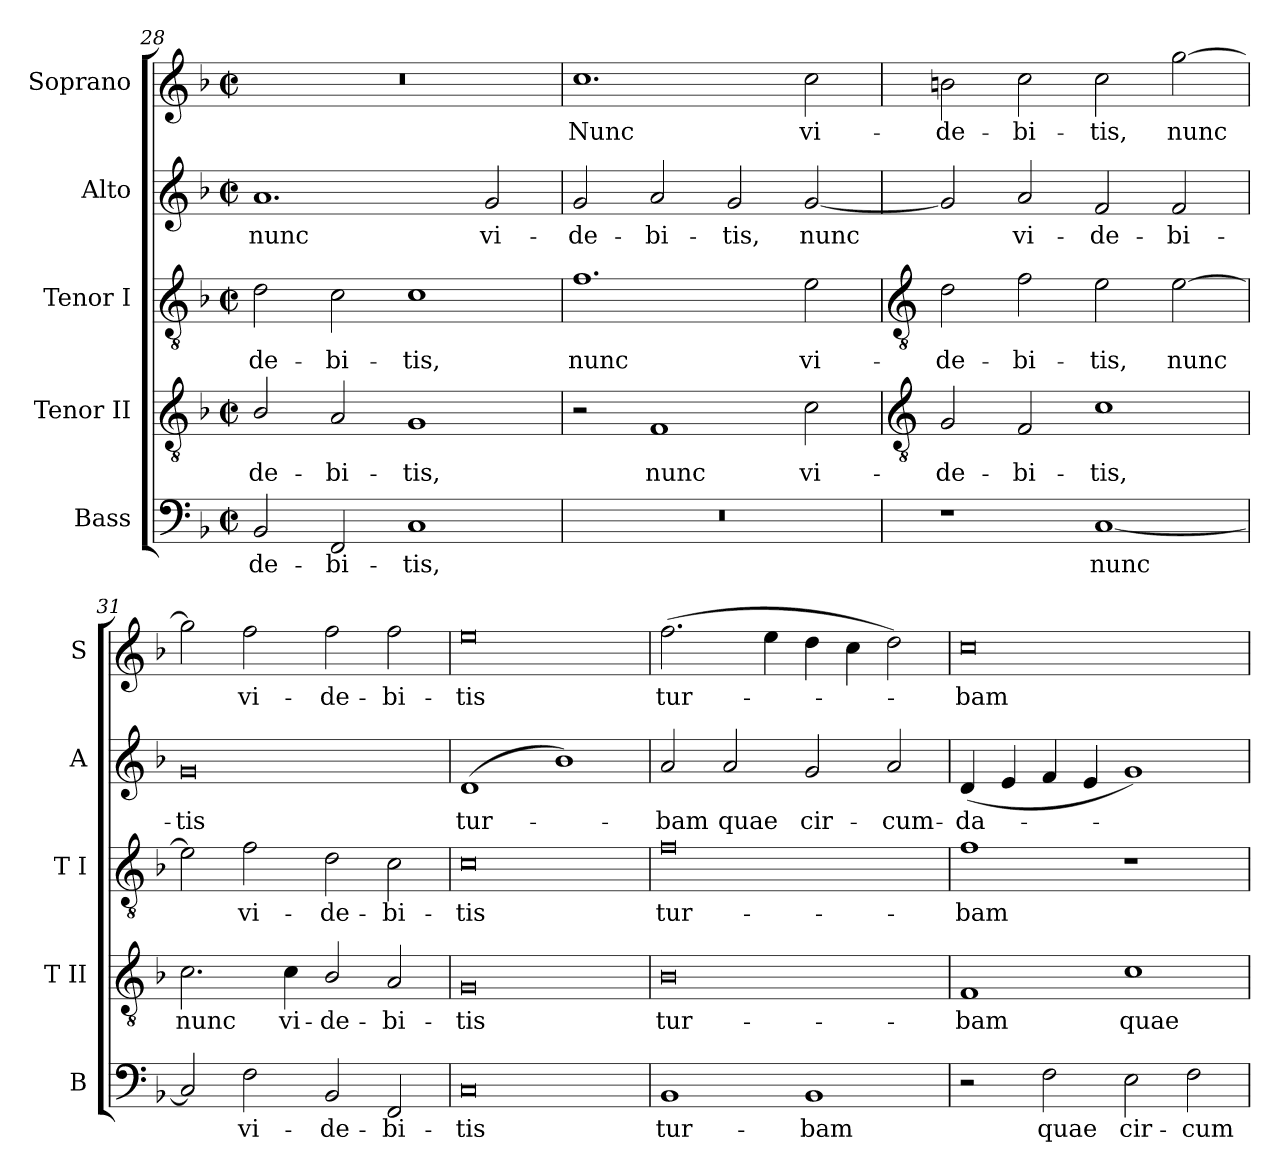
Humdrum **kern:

**kern	**text	**kern	**text	**kern	**text	**kern	**text	**kern	**text
*part5	*part5	*part4	*part4	*part3	*part3	*part2	*part2	*part1	*part1
*staff5	*staff5	*staff4	*staff4	*staff3	*staff3	*staff2	*staff2	*staff1	*staff1
*I"Bass	*	*I"Tenor II	*	*I"Tenor I	*	*I"Alto	*	*I"Soprano	*
*I'B	*	*I'T II	*	*I'T I	*	*I'A	*	*I'S	*
*clefF4	*	*clefGv2	*	*clefGv2	*	*clefG2	*	*clefG2	*
*k[b-]	*	*k[b-]	*	*k[b-]	*	*k[b-]	*	*k[b-]	*
*F:	*	*F:	*	*F:	*	*F:	*	*F:	*
*M4/2	*	*M4/2	*	*M4/2	*	*M4/2	*	*M4/2	*
*met(c|)	*	*met(c|)	*	*met(c|)	*	*met(c|)	*	*met(c|)	*
=28A	=28A	=28A	=28A	=28A	=28A	=28A	=28A	=28A	=28A
!	!LO:LY:b	!	!LO:LY:b	!	!LO:LY:b	!	!LO:LY:b	!	!
2BB-	-de-	2B-/	-de-	2d	-de-	1.a	nunc	0r	.
!	!LO:LY:b	!	!LO:LY:b	!	!LO:LY:b	!	!	!	!
2FF	-bi-	2A	-bi-	2c	-bi-	.	.	.	.
!	!LO:LY:b	!	!LO:LY:b	!	!LO:LY:b	!	!	!	!
1C	-tis,	1G	-tis,	1c	-tis,	.	.	.	.
!	!	!	!	!	!	!	!LO:LY:b	!	!
.	.	.	.	.	.	2g	vi-	.	.
!!LO:LB:g=z
=29	=29	=29	=29	=29	=29	=29	=29	=29	=29
!	!	!	!	!	!LO:LY:b	!	!LO:LY:b	!	!LO:LY:b
0r	.	2r	.	1.f	nunc	2g	-de-	1.cc	Nunc
!	!	!	!LO:LY:b	!	!	!	!LO:LY:b	!	!
.	.	1F	nunc	.	.	2a	-bi-	.	.
!	!	!	!	!	!	!	!LO:LY:b	!	!
.	.	.	.	.	.	2g	-tis,	.	.
!	!	!	!LO:LY:b	!	!LO:LY:b	!	!LO:LY:b	!	!LO:LY:b
.	.	2c	vi-	2e	vi-	[2g	nunc	2cc	vi-
!!LO:LB:g=z
=30	=30	=30	=30	=30	=30	=30	=30	=30	=30
*	*	*clefGv2	*	*clefGv2	*	*	*	*	*
!	!	!	!LO:LY:b	!	!LO:LY:b	!	!	!	!LO:LY:b
1r	.	2G	-de-	2d	-de-	2g]	.	2bn	-de-
!	!	!	!LO:LY:b	!	!LO:LY:b	!	!LO:LY:b	!	!LO:LY:b
.	.	2F	-bi-	2f	-bi-	2a	vi-	2cc	-bi-
!	!LO:LY:b	!	!LO:LY:b	!	!LO:LY:b	!	!LO:LY:b	!	!LO:LY:b
[1C	nunc	1c	-tis,	2e	-tis,	2f	-de-	2cc	-tis,
!	!	!	!	!	!LO:LY:b	!	!LO:LY:b	!	!LO:LY:b
.	.	.	.	[2e	nunc	2f	-bi-	[2gg	nunc
=31	=31	=31	=31	=31	=31	=31	=31	=31	=31
!	!	!	!LO:LY:b	!	!	!	!LO:LY:b	!	!
2C]	.	2.c	nunc	2e]	.	0g	-tis	2gg]	.
!	!LO:LY:b	!	!	!	!LO:LY:b	!	!	!	!LO:LY:b
2F	vi-	.	.	2f	vi-	.	.	2ff	vi-
!	!	!	!LO:LY:b	!	!	!	!	!	!
.	.	4c	vi-	.	.	.	.	.	.
!	!LO:LY:b	!	!LO:LY:b	!	!LO:LY:b	!	!	!	!LO:LY:b
2BB-	-de-	2B-/	-de-	2d	-de-	.	.	2ff	-de-
!	!LO:LY:b	!	!LO:LY:b	!	!LO:LY:b	!	!	!	!LO:LY:b
2FF	-bi-	2A	-bi-	2c	-bi-	.	.	2ff	-bi-
=32	=32	=32	=32	=32	=32	=32	=32	=32	=32
!	!LO:LY:b	!	!LO:LY:b	!	!LO:LY:b	!	!LO:LY:b	!	!LO:LY:b
0C	-tis	0G	-tis	0c	-tis	(<1d	tur-	0ee	-tis
.	.	.	.	.	.	1b-)	.	.	.
=33	=33	=33	=33	=33	=33	=33	=33	=33	=33
!	!LO:LY:b	!	!LO:LY:b	!	!LO:LY:b	!	!LO:LY:b	!	!LO:LY:b
1BB-	tur-	0B-	tur-	0f	tur-	2a	bam	(>2.ff	tur-
!	!	!	!	!	!	!	!LO:LY:b	!	!
.	.	.	.	.	.	2a	quae	.	.
.	.	.	.	.	.	.	.	4ee	.
!	!LO:LY:b	!	!	!	!	!	!LO:LY:b	!	!
1BB-	-bam	.	.	.	.	2g	cir-	4dd	.
.	.	.	.	.	.	.	.	4cc	.
!	!	!	!	!	!	!	!LO:LY:b	!	!
.	.	.	.	.	.	2a	-cum-	2dd)	.
=34	=34	=34	=34	=34	=34	=34	=34	=34	=34
!	!	!	!LO:LY:b	!	!LO:LY:b	!	!LO:LY:b	!	!LO:LY:b
2r	.	1F	-bam	1f	-bam	(<4d	-da-	0cc	bam
.	.	.	.	.	.	4e	.	.	.
!	!LO:LY:b	!	!	!	!	!	!	!	!
2F	quae	.	.	.	.	4f	.	.	.
.	.	.	.	.	.	4e	.	.	.
!	!LO:LY:b	!	!LO:LY:b	!	!	!	!	!	!
2E	cir-	1c	quae	1r	.	1g)	.	.	.
!	!LO:LY:b	!	!	!	!	!	!	!	!
2F	-cum-	.	.	.	.	.	.	.	.
=	=	=	=	=	=	=	=	=	=
*-	*-	*-	*-	*-	*-	*-	*-	*-	*-
